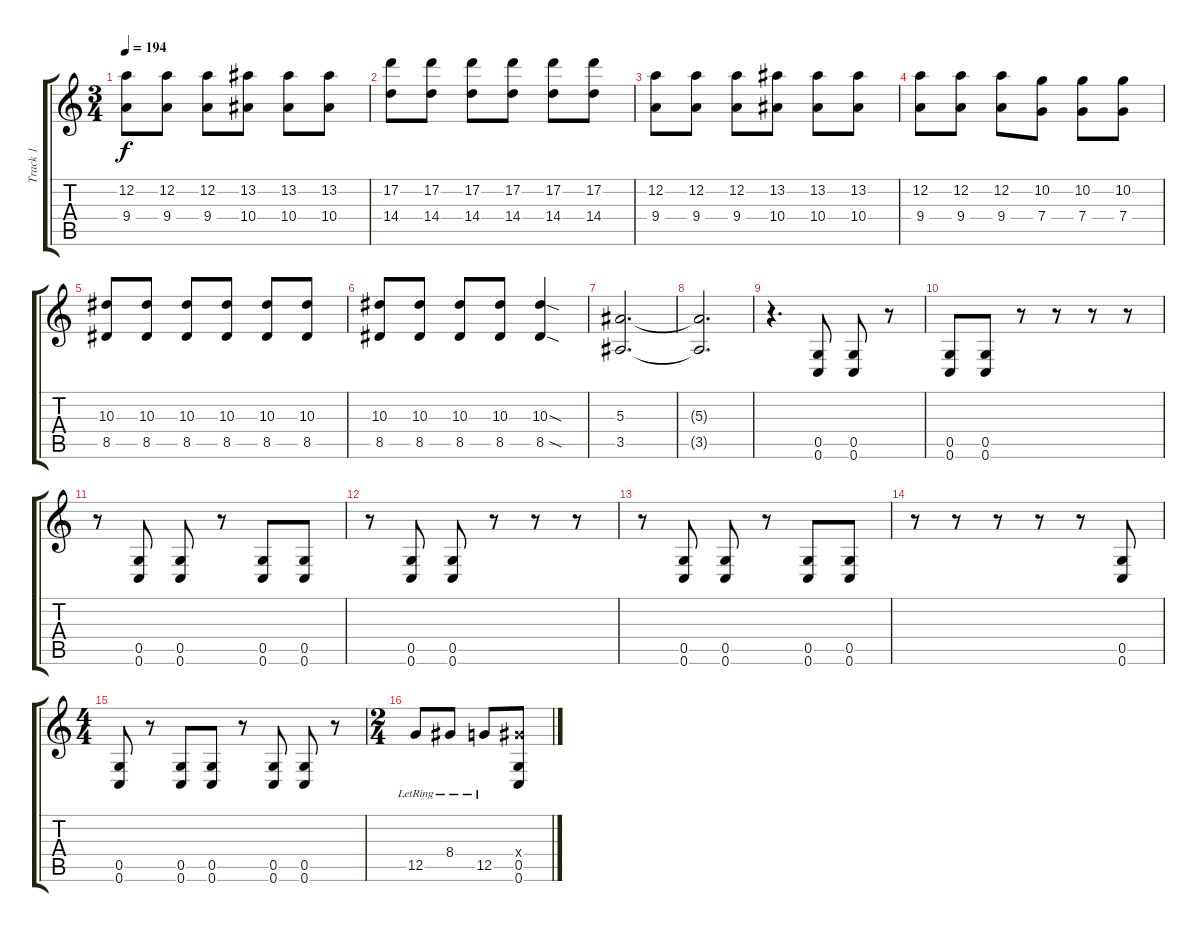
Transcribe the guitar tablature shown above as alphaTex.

\track ("Track 1" "Track 1") {instrument distortionguitar}
\staff {score tabs}
\tuning (D4 A3 F3 C3 G2 C2) {hide}
\ts (3 4)
\tempo 194
\clef g2
\ks c
(12.2 9.4).8{dy f} (12.2 9.4).8 (12.2 9.4).8 (13.2 10.4).8 (13.2 10.4).8 (13.2 10.4).8 |
(17.2 14.4).8 (17.2 14.4).8 (17.2 14.4).8 (17.2 14.4).8 (17.2 14.4).8 (17.2 14.4).8 |
(12.2 9.4).8 (12.2 9.4).8 (12.2 9.4).8 (13.2 10.4).8 (13.2 10.4).8 (13.2 10.4).8 |
(12.2 9.4).8 (12.2 9.4).8 (12.2 9.4).8 (10.2 7.4).8 (10.2 7.4).8 (10.2 7.4).8 |
(10.3 8.5).8 (10.3 8.5).8 (10.3 8.5).8 (10.3 8.5).8 (10.3 8.5).8 (10.3 8.5).8 |
(10.3 8.5).8 (10.3 8.5).8 (10.3 8.5).8 (10.3 8.5).8 (10.3{sod} 8.5{sod}).4 |
(5.3 3.5).2{d} |
(5.3{t} 3.5{t}).2{d} |
r.4{d} (0.5 0.6).8 (0.5 0.6).8 r.8 |
(0.5 0.6).8 (0.5 0.6).8 r.8 r.8 r.8 r.8 |
r.8 (0.5 0.6).8 (0.5 0.6).8 r.8 (0.5 0.6).8 (0.5 0.6).8 |
r.8 (0.5 0.6).8 (0.5 0.6).8 r.8 r.8 r.8 |
r.8 (0.5 0.6).8 (0.5 0.6).8 r.8 (0.5 0.6).8 (0.5 0.6).8 |
r.8 r.8 r.8 r.8 r.8 (0.5 0.6).8 |
\ts (4 4)
(0.5 0.6).8 r.8 (0.5 0.6).8 (0.5 0.6).8 r.8 (0.5 0.6).8 (0.5 0.6).8 r.8 |
\ts (2 4)
12.5{lr}.8 8.4{lr}.8 12.5{lr}.8 (8.4{x} 0.5 0.6).8
